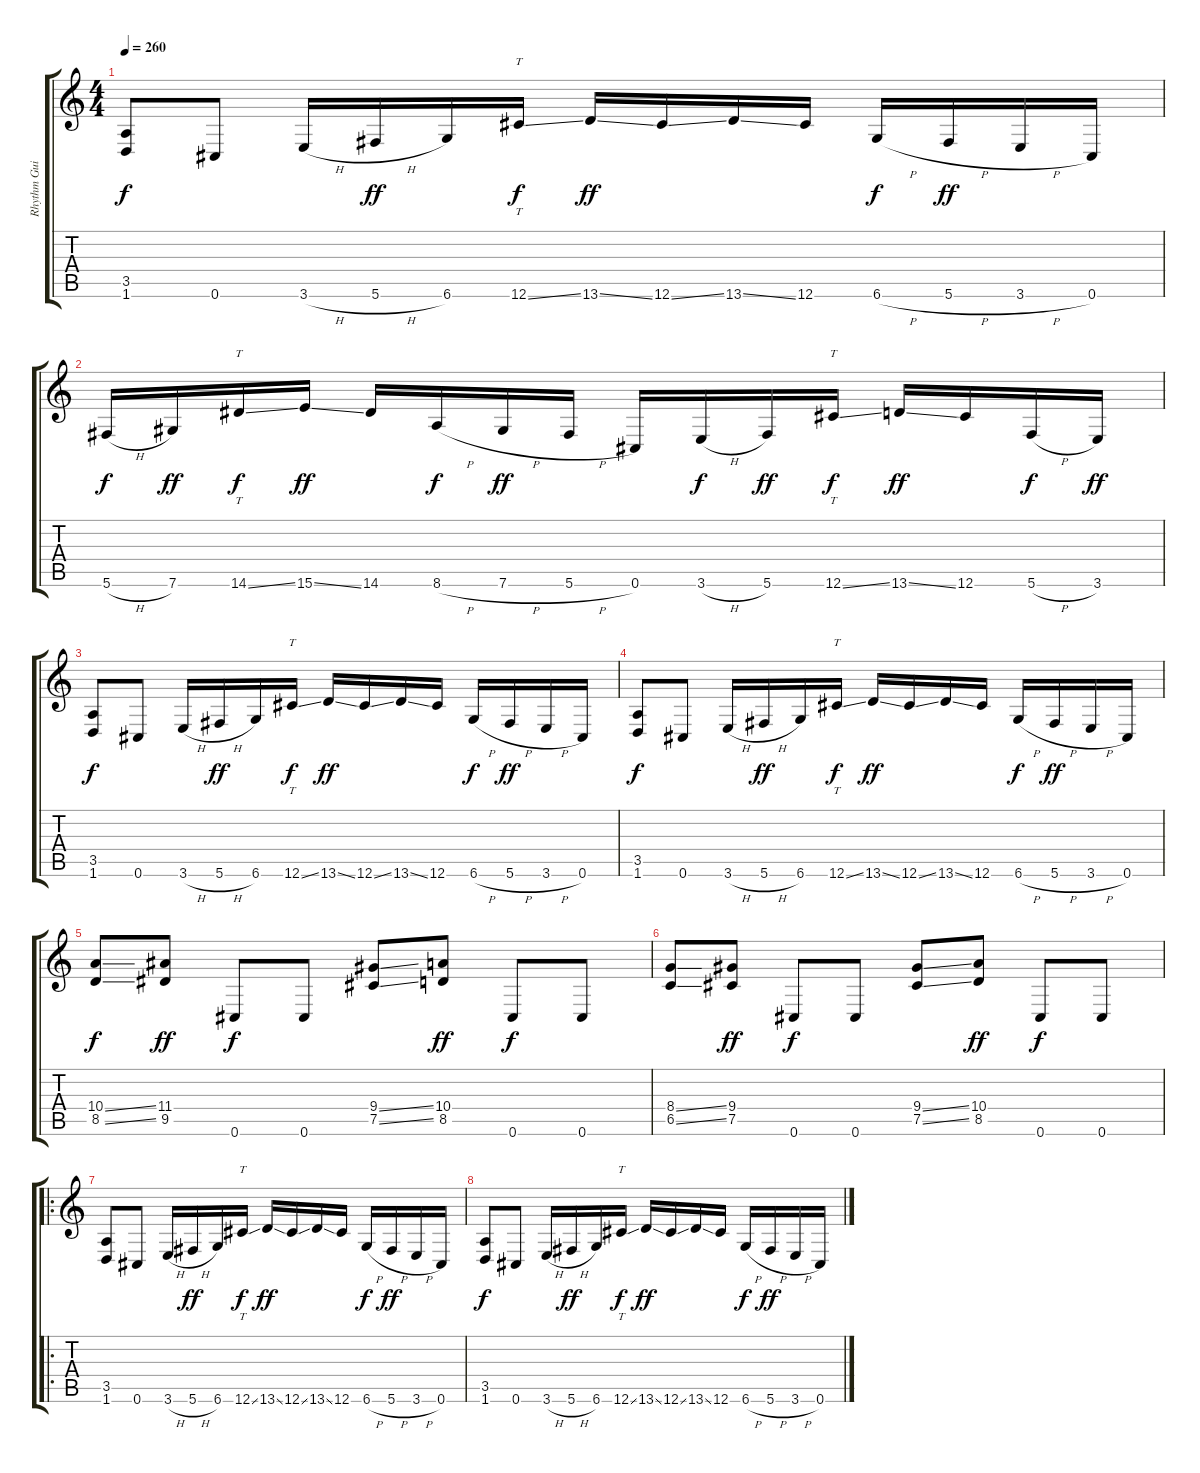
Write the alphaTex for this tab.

\track ("Rhythm Guitar" "Rhythm Gui") {instrument overdrivenguitar}
\staff {score tabs}
\tuning (Db4 Ab3 E3 B2 Gb2 Db2) {hide}
\ts (4 4)
\tempo 260
\clef g2
\ks c
(3.5 1.6).8{dy f} 0.6.8 3.6{h}.16 5.6{h}.16{dy ff} 6.6.16 12.6{ss}.16{tt dy f} 13.6{ss}.16{dy ff} 12.6{ss}.16 13.6{ss}.16 12.6.16 6.6{h}.16{dy f} 5.6{h}.16{dy ff} 3.6{h}.16 0.6.16 |
5.6{h}.16{dy f} 7.6.16{dy ff} 14.6{ss}.16{tt dy f} 15.6{ss}.16{dy ff} 14.6.16 8.6{h}.16{dy f} 7.6{h}.16{dy ff} 5.6{h}.16 0.6.16 3.6{h}.16{dy f} 5.6.16{dy ff} 12.6{ss}.16{tt dy f} 13.6{ss}.16{dy ff} 12.6.16 5.6{h}.16{dy f} 3.6.16{dy ff} |
(3.5 1.6).8{dy f} 0.6.8 3.6{h}.16 5.6{h}.16{dy ff} 6.6.16 12.6{ss}.16{tt dy f} 13.6{ss}.16{dy ff} 12.6{ss}.16 13.6{ss}.16 12.6.16 6.6{h}.16{dy f} 5.6{h}.16{dy ff} 3.6{h}.16 0.6.16 |
(3.5 1.6).8{dy f} 0.6.8 3.6{h}.16 5.6{h}.16{dy ff} 6.6.16 12.6{ss}.16{tt dy f} 13.6{ss}.16{dy ff} 12.6{ss}.16 13.6{ss}.16 12.6.16 6.6{h}.16{dy f} 5.6{h}.16{dy ff} 3.6{h}.16 0.6.16 |
(10.4{ss} 8.5{ss}).8{dy f} (11.4 9.5).8{dy ff} 0.6.8{dy f} 0.6.8 (9.4{ss} 7.5{ss}).8 (10.4 8.5).8{dy ff} 0.6.8{dy f} 0.6.8 |
(8.4{ss} 6.5{ss}).8 (9.4 7.5).8{dy ff} 0.6.8{dy f} 0.6.8 (9.4{ss} 7.5{ss}).8 (10.4 8.5).8{dy ff} 0.6.8{dy f} 0.6.8 |
\ro
(3.5 1.6).8 0.6.8 3.6{h}.16 5.6{h}.16{dy ff} 6.6.16 12.6{ss}.16{tt dy f} 13.6{ss}.16{dy ff} 12.6{ss}.16 13.6{ss}.16 12.6.16 6.6{h}.16{dy f} 5.6{h}.16{dy ff} 3.6{h}.16 0.6.16 |
(3.5 1.6).8{dy f} 0.6.8 3.6{h}.16 5.6{h}.16{dy ff} 6.6.16 12.6{ss}.16{tt dy f} 13.6{ss}.16{dy ff} 12.6{ss}.16 13.6{ss}.16 12.6.16 6.6{h}.16{dy f} 5.6{h}.16{dy ff} 3.6{h}.16 0.6.16
